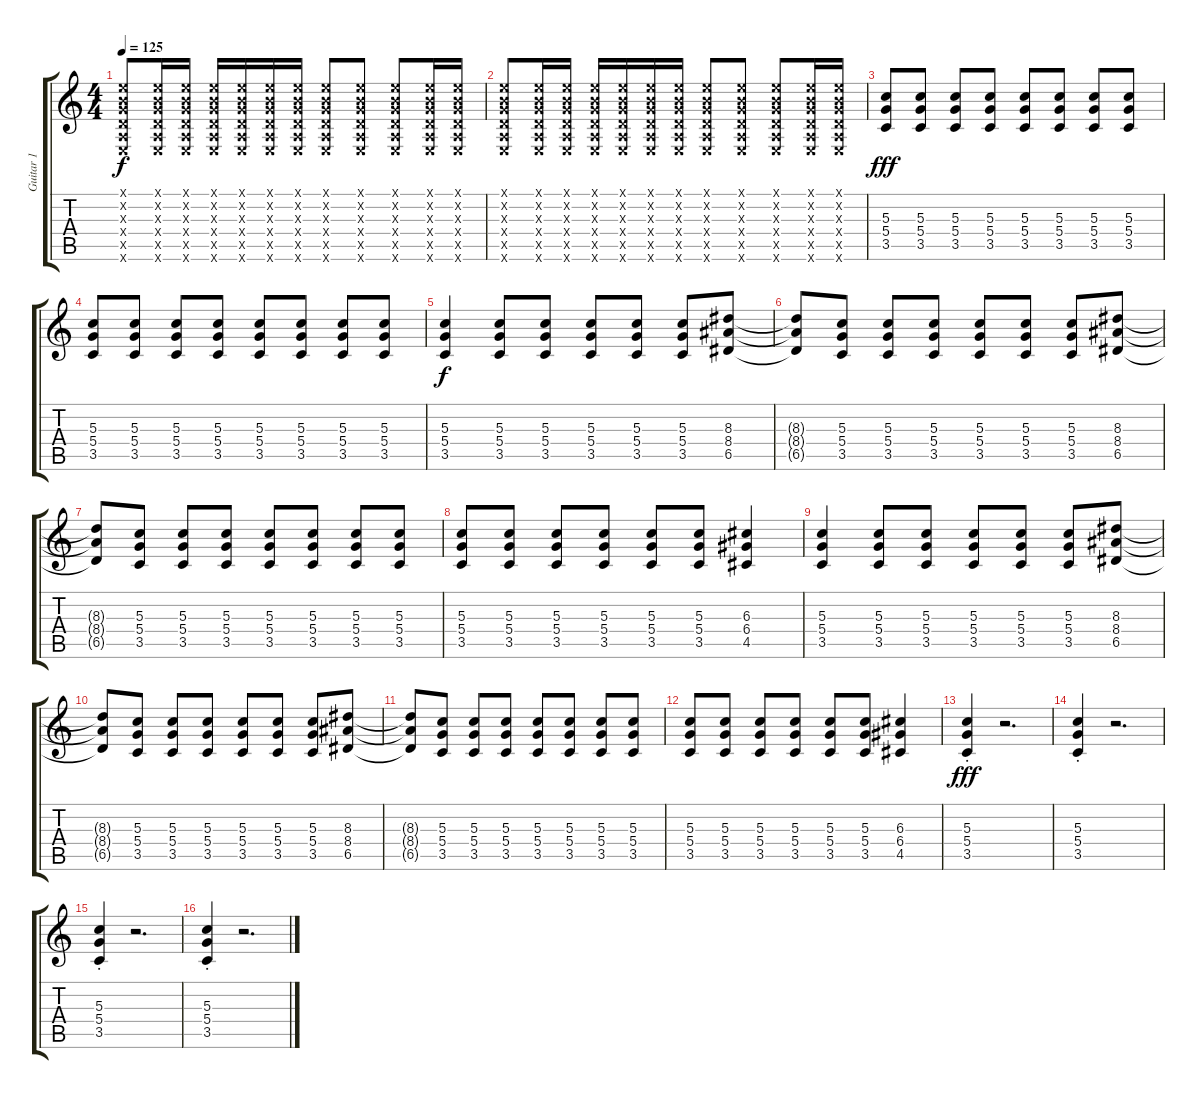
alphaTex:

\track ("Guitar 1" "Guitar 1") {instrument overdrivenguitar}
\staff {score tabs}
\tuning (E4 B3 G3 D3 A2 E2) {hide}
\ts (4 4)
\tempo 125
\clef g2
\ks c
(0.1{x} 0.2{x} 0.3{x} 0.4{x} 0.5{x} 0.6{x}).8{dy f} (0.1{x} 0.2{x} 0.3{x} 0.4{x} 0.5{x} 0.6{x}).16 (0.1{x} 0.2{x} 0.3{x} 0.4{x} 0.5{x} 0.6{x}).16 (0.1{x} 0.2{x} 0.3{x} 0.4{x} 0.5{x} 0.6{x}).16 (0.1{x} 0.2{x} 0.3{x} 0.4{x} 0.5{x} 0.6{x}).16 (0.1{x} 0.2{x} 0.3{x} 0.4{x} 0.5{x} 0.6{x}).16 (0.1{x} 0.2{x} 0.3{x} 0.4{x} 0.5{x} 0.6{x}).16 (0.1{x} 0.2{x} 0.3{x} 0.4{x} 0.5{x} 0.6{x}).8 (0.1{x} 0.2{x} 0.3{x} 0.4{x} 0.5{x} 0.6{x}).8 (0.1{x} 0.2{x} 0.3{x} 0.4{x} 0.5{x} 0.6{x}).8 (0.1{x} 0.2{x} 0.3{x} 0.4{x} 0.5{x} 0.6{x}).16 (0.1{x} 0.2{x} 0.3{x} 0.4{x} 0.5{x} 0.6{x}).16 |
(0.1{x} 0.2{x} 0.3{x} 0.4{x} 0.5{x} 0.6{x}).8 (0.1{x} 0.2{x} 0.3{x} 0.4{x} 0.5{x} 0.6{x}).16 (0.1{x} 0.2{x} 0.3{x} 0.4{x} 0.5{x} 0.6{x}).16 (0.1{x} 0.2{x} 0.3{x} 0.4{x} 0.5{x} 0.6{x}).16 (0.1{x} 0.2{x} 0.3{x} 0.4{x} 0.5{x} 0.6{x}).16 (0.1{x} 0.2{x} 0.3{x} 0.4{x} 0.5{x} 0.6{x}).16 (0.1{x} 0.2{x} 0.3{x} 0.4{x} 0.5{x} 0.6{x}).16 (0.1{x} 0.2{x} 0.3{x} 0.4{x} 0.5{x} 0.6{x}).8 (0.1{x} 0.2{x} 0.3{x} 0.4{x} 0.5{x} 0.6{x}).8 (0.1{x} 0.2{x} 0.3{x} 0.4{x} 0.5{x} 0.6{x}).8 (0.1{x} 0.2{x} 0.3{x} 0.4{x} 0.5{x} 0.6{x}).16 (0.1{x} 0.2{x} 0.3{x} 0.4{x} 0.5{x} 0.6{x}).16 |
(5.3 5.4 3.5).8{dy fff} (5.3 5.4 3.5).8 (5.3 5.4 3.5).8 (5.3 5.4 3.5).8 (5.3 5.4 3.5).8 (5.3 5.4 3.5).8 (5.3 5.4 3.5).8 (5.3 5.4 3.5).8 |
(5.3 5.4 3.5).8 (5.3 5.4 3.5).8 (5.3 5.4 3.5).8 (5.3 5.4 3.5).8 (5.3 5.4 3.5).8 (5.3 5.4 3.5).8 (5.3 5.4 3.5).8 (5.3 5.4 3.5).8 |
(5.3 5.4 3.5).4{dy f} (5.3 5.4 3.5).8 (5.3 5.4 3.5).8 (5.3 5.4 3.5).8 (5.3 5.4 3.5).8 (5.3 5.4 3.5).8 (8.3 8.4 6.5).8 |
(8.3{t} 8.4{t} 6.5{t}).8 (5.3 5.4 3.5).8 (5.3 5.4 3.5).8 (5.3 5.4 3.5).8 (5.3 5.4 3.5).8 (5.3 5.4 3.5).8 (5.3 5.4 3.5).8 (8.3 8.4 6.5).8 |
(8.3{t} 8.4{t} 6.5{t}).8 (5.3 5.4 3.5).8 (5.3 5.4 3.5).8 (5.3 5.4 3.5).8 (5.3 5.4 3.5).8 (5.3 5.4 3.5).8 (5.3 5.4 3.5).8 (5.3 5.4 3.5).8 |
(5.3 5.4 3.5).8 (5.3 5.4 3.5).8 (5.3 5.4 3.5).8 (5.3 5.4 3.5).8 (5.3 5.4 3.5).8 (5.3 5.4 3.5).8 (6.3 6.4 4.5).4 |
(5.3 5.4 3.5).4 (5.3 5.4 3.5).8 (5.3 5.4 3.5).8 (5.3 5.4 3.5).8 (5.3 5.4 3.5).8 (5.3 5.4 3.5).8 (8.3 8.4 6.5).8 |
(8.3{t} 8.4{t} 6.5{t}).8 (5.3 5.4 3.5).8 (5.3 5.4 3.5).8 (5.3 5.4 3.5).8 (5.3 5.4 3.5).8 (5.3 5.4 3.5).8 (5.3 5.4 3.5).8 (8.3 8.4 6.5).8 |
(8.3{t} 8.4{t} 6.5{t}).8 (5.3 5.4 3.5).8 (5.3 5.4 3.5).8 (5.3 5.4 3.5).8 (5.3 5.4 3.5).8 (5.3 5.4 3.5).8 (5.3 5.4 3.5).8 (5.3 5.4 3.5).8 |
(5.3 5.4 3.5).8 (5.3 5.4 3.5).8 (5.3 5.4 3.5).8 (5.3 5.4 3.5).8 (5.3 5.4 3.5).8 (5.3 5.4 3.5).8 (6.3 6.4 4.5).4 |
(5.3{st} 5.4 3.5).4{dy fff} r.2{d} |
(5.3{st} 5.4 3.5).4 r.2{d} |
(5.3{st} 5.4 3.5).4 r.2{d} |
(5.3{st} 5.4 3.5).4 r.2{d}
